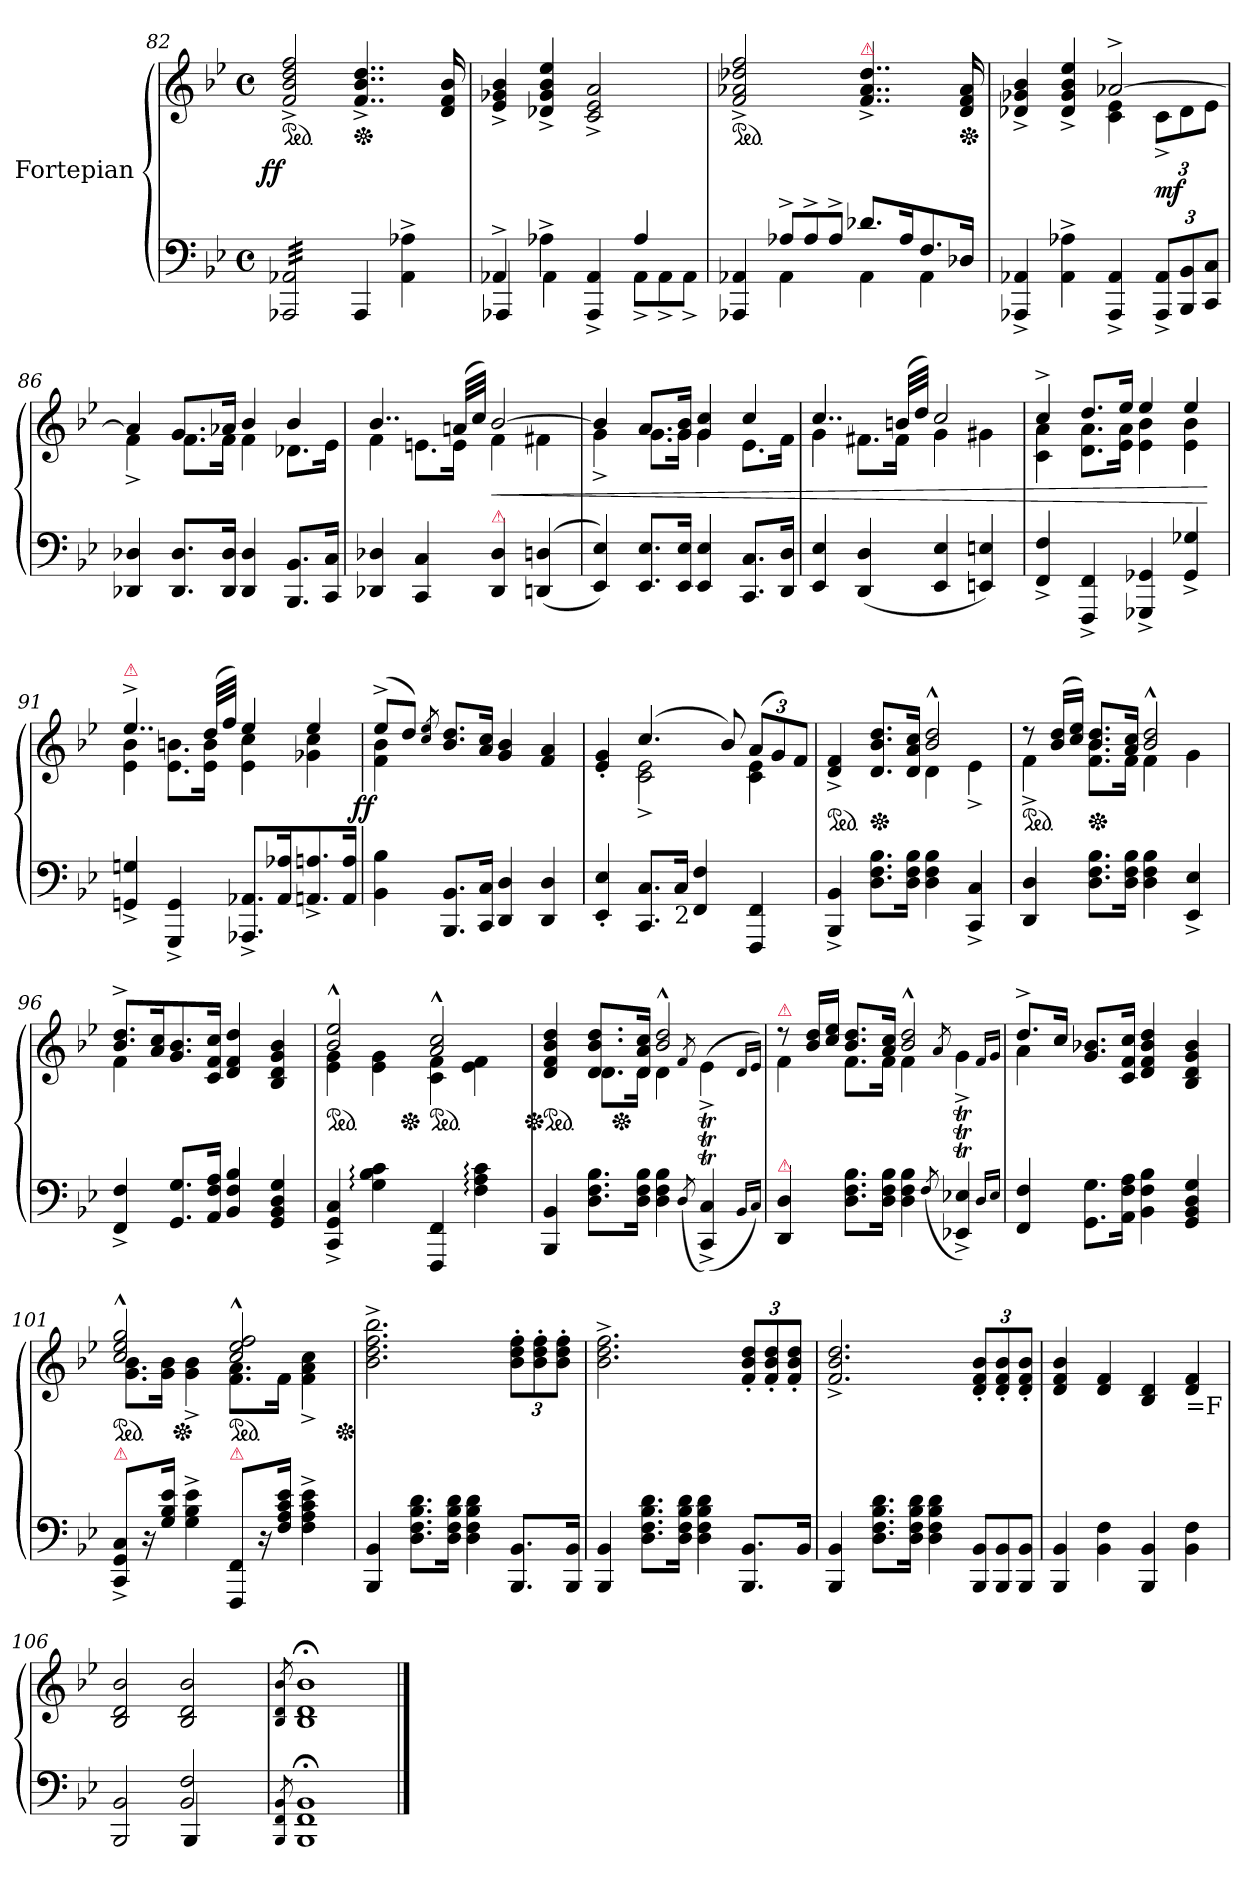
**kern	**kern	**dynam
*part1	*part1	*part1
*staff2	*staff1	*staff1/2
*I"Fortepian	*	*
*clefF4	*clefG2	*
*k[b-e-]	*k[b-e-]	*
*M4/4	*M4/4	*
*met(c)	*met(c)	*
=82	=82	=82
!	!	!LO:DY:rj
*	*ped	*
*tremolo	*	*
32AAA-X/ 32AA-X/LLL	2f^/ 2b-^/ 2dd^/ 2ff^/	ff
32AAA-X/ 32AA-X/	.	.
32AAA-X/ 32AA-X/	.	.
32AAA-X/ 32AA-X/	.	.
32AAA-X/ 32AA-X/	.	.
32AAA-X/ 32AA-X/	.	.
32AAA-X/ 32AA-X/	.	.
32AAA-X/ 32AA-X/	.	.
32AAA-X/ 32AA-X/	.	.
32AAA-X/ 32AA-X/	.	.
32AAA-X/ 32AA-X/	.	.
32AAA-X/ 32AA-X/	.	.
32AAA-X/ 32AA-X/	.	.
32AAA-X/ 32AA-X/	.	.
32AAA-X/ 32AA-X/	.	.
32AAA-X/ 32AA-X/JJJ	.	.
*Xtremolo	*	*
*	*Xped	*
4AAA-/	4..f^/ 4..b-^/ 4..dd^/	.
4AA-^\ 4A-X^\	.	.
.	16d/ 16f/ 16b-/	.
=83	=83	=83
*^	*	*
4AA-X^/	4AAA-X/	4e-^/ 4g-X^/ 4b-^/	.
4A-X^\	4AA-\	4d-X^/ 4g-^/ 4b-^/ 4ee-^/	.
4AAA-^/ 4AA-^/	4ryy	2c^/ 2e-^/ 2a^/	.
*	*Xtuplet	*	*
4A-/	12AA-^>\L	.	.
.	12AA-^>\	.	.
.	12AA-^>\J	.	.
=84	=84	=84	=84
*	*	*ped	*
4AAA-X/ 4AA-X/	4ryy	2f^/ 2a-X^/ 2dd-X^/ 2ff^/	.
12A-X^/L	4AA-\	.	.
12A-^/	.	.	.
12A-^/J	.	.	.
!	!	!LO:TX:a:color=crimson:t=⚠	!
8.d-X/L	4AA-\	4..f^/ 4..a-^/ 4..dd-^/	.
*	*	*Xped	*
16A-/K	.	.	.
8.F/	4AA-\	.	.
16D-X/Jk	.	16d/ 16f/ 16a-/	.
*v	*v	*	*
=85	=85	=85
*	*^	*
4AAA-X^/ 4AA-X^/	4d-X^/ 4g-X^/ 4b-^/	2ryy	.
4AA-^\ 4A-X^\	4d-^/ 4g-^/ 4b-^/ 4ee-^/	.	.
4AAA-^/ 4AA-^/	[2a-X^/	4c\ 4e-\	.
*tuplet	*	*	*
12AAA-^/ 12AA-^/L	.	12c^\L	mf
12BBB-/ 12BB-/	.	12d-\	.
12CC/ 12C/J	.	12e-\J	.
=86	=86	=86	=86
4DD-X/ 4D-X/	4a-/]	4f^\	.
8.DD-/ 8.D-/L	8.g/L	8.f\L	.
16DD-/ 16D-/Jk	16a-X/Jk	16f\Jk	.
4DD-/ 4D-/	4b-/	4f\	.
8.BBB-/ 8.BB-/L	4b-/	8.d-X\L	.
16CC/ 16C/Jk	.	16e-\Jk	.
=87	=87	=87	=87
4DD-X/ 4D-X/	4..b-/	4f\	.
4CC/ 4C/	.	8.en\L	.
.	(<32an/LLL	16e\Jk	.
.	32cc/JJJ)	.	.
!	!LO:TX:b:color=crimson:t=⚠	!	!
!	!	!	!LO:HP:b
4DD-/ 4D-/	[2b-/	4f\	<
(<(>4DDn/ 4Dn/	.	4f#X\	.
=88	=88	=88	=88
4EE-/ 4E-/))	4b-/]	4g^\	.
8.EE-/ 8.E-/L	8.a/L	8.g\L	.
16EE-/ 16E-/Jk	16g/ 16b-/Jk	16g\Jk	.
4EE-/ 4E-/	4g/ 4cc/	4g\	.
8.CC/ 8.C/L	4cc/	8.e-\L	.
16DD/ 16D/Jk	.	16f\Jk	.
=89	=89	=89	=89
4EE-/ 4E-/	4..cc/	4g\	.
(4DD/ 4D/	.	8.f#X\L	.
.	(<32bn/LLL	16f#\Jk	.
.	32dd/JJJ)	.	.
4EE-/ 4E-/	2cc/	4g\	.
4EEn/ 4En/)	.	4g#X\	.
=90	=90	=90	=90
4FF^/ 4F^/	4cc^/	4c\ 4a\	.
4FFF^/ 4FF^/	8.dd/L	8.d\ 8.a\L	.
.	16ee-/Jk	16e-\ 16a\Jk	.
4GGG-X^/ 4GG-X^/	4ee-/	4e-\ 4b-\	.
4GG-^/ 4G-X^/	4ee-/	4e-\ 4b-\	.
*	*v	*v	*
.	.	[
=91	=91	=91
*	*^	*
!	!LO:TX:a:color=crimson:t=⚠	!	!
4GGn^/ 4Gn^/	4..ee-^/	4e-\ 4b-\	.
4GGG^/ 4GG^/	.	8.e-\ 8.bn\L	.
.	(<32dd/LLL	16e-\ 16b\Jk	.
.	32ff/JJJ)	.	.
8.AAA-X^/ 8.AA-X^/L	4ee-/	4e-\ 4cc\	.
16AA-/ 16A-X/K	.	.	.
8.AAn^/ 8.An^/	4ee-/	4g-X\ 4cc\	.
16AA/ 16A/Jk	.	.	.
=92	=92	=92	=92
!	!	!	!LO:DY:rj
4BB-\ 4B-\	(8ee-^/L	4f\ 4b-\	ff
.	8dd/J)	.	.
.	8qcc/ 8qee-/	.	.
8.BBB-/ 8.BB-/L	8.b-/ 8.dd/L	2.ryy	.
16CC/ 16C/Jk	16a/ 16cc/Jk	.	.
4DD/ 4D/	4g/ 4b-/	.	.
4DD/ 4D/	4f/ 4a/	.	.
=93	=93	=93	=93
4EE-'/ 4E-'/	4e-'/ 4g'/	4ryy	.
8.CC/ 8.C/L	(4.cc/	2c^>\ 2e-^>\	.
!LO:TX:b:t=2	!	!	!
16C/Jk	.	.	.
4FF/ 4F/	.	.	.
.	8b-/)	.	.
4FFF/ 4FF/	(12a/L	4c\ 4e-\	.
.	12g/)	.	.
.	12f/J	.	.
=94	=94	=94	=94
*	*ped	*	*
4BBB-^/ 4BB-^/	4d^/ 4f^/	2ryy	.
*	*Xped	*	*
8.D\ 8.F\ 8.B-\L	8.d/ 8.b-/ 8.dd/L	.	.
16D\ 16F\ 16B-\Jk	16d/ 16a/ 16cc/Jk	.	.
4D\ 4F\ 4B-\	2b-^^/ 2dd^^/	4d\	.
4CC^/ 4C^/	.	4e-^>\	.
=95	=95	=95	=95
*	*ped	*	*
4DD/ 4D/	8r	4f^\	.
.	(<16b-/ 16dd/LL	.	.
.	16cc/ 16ee-/JJ)	.	.
*	*Xped	*	*
8.D\ 8.F\ 8.B-\L	8.b-/ 8.dd/L	8.f\ 8.b-\L	.
16D\ 16F\ 16B-\Jk	16a/ 16cc/Jk	16f\Jk	.
4D\ 4F\ 4B-\	2b-^^/ 2dd^^/	4f\	.
4EE-^/ 4E-^/	.	4g\	.
=96	=96	=96	=96
4FF^/ 4F^/	8.b-^/ 8.dd^/L	4f\	.
.	16a/ 16cc/K	.	.
8.GG/ 8.G/L	8.g/ 8.b-/	2.ryy	.
16AA/ 16F/ 16A/Jk	16c/ 16f/ 16cc/Jk	.	.
4BB-/ 4F/ 4B-/	4d/ 4f/ 4dd/	.	.
4GG/ 4BB-/ 4D/ 4G/	4B-/ 4d/ 4g/ 4b-/	.	.
=97	=97	=97	=97
*	*ped	*	*
*	*	*^	*
4CC^/ 4GG^/ 4C^/	2b-^^/ 2ee-^^/	4e-\ 4g\	4.ryy	.
4G:\ 4B-:\ 4c:\	.	4e-\ 4g\	.	.
*	*Xped	*	*	*
.	.	.	2ryy	.
*	*ped	*	*	*
4FFF/ 4FF/	2a^^/ 2cc^^/	4c\ 4f\	.	.
4F:\ 4A:\ 4c:\	.	4e-\ 4f\	.	.
.	.	.	8ryy	.
=98	=98	=98	=98	=98
*	*Xped	*	*	*
*	*ped	*	*	*
4BBB-/ 4BB-/	4d/ 4f/ 4b-/ 4dd/	4ryy	4ryy	.
8.D\ 8.F\ 8.B-\L	8.d/ 8.b-/ 8.dd/L	8.d\L	16.ryy	.
*	*Xped	*	*	*
.	.	.	2ryy	.
16D\ 16F\ 16B-\Jk	16d/ 16a/ 16cc/Jk	16d\Jk	.	.
4D\ 4F\ 4B-\	2b-^^/ 2dd^^/	4d\	.	.
(8qD/	.	8qf/	.	.
(4CCT^/ 4CT^/)	.	(<4e-T^>\	.	.
.	.	.	8ryy	.
.	.	.	32ryy	.
16qqBB-/LL	.	16qqd/LL	.	.
16qqC/JJ)	.	16qqe-/JJ)	.	.
=99	=99	=99	=99	=99
!	!LO:TX:a:color=crimson:t=⚠	!	!	!
!LO:TX:a:color=crimson:t=⚠	!	!	!	!
*	*	*v	*v	*
4DDTTT/ 4DTTT/	8r	4fTTT\	.
.	16b-/ 16dd/LL	.	.
.	16cc/ 16ee-/JJ	.	.
8.D\ 8.F\ 8.B-\L	8.b-/ 8.dd/L	8.f\L	.
16D\ 16F\ 16B-\Jk	16a/ 16cc/Jk	16f\Jk	.
4D\ 4F\ 4B-\	2b-^^/ 2dd^^/	4f\	.
(8qF/	.	8qa/	.
4EE-T^/ 4E-T^/)	.	4gT^>\	.
16qqD/LL	.	16qqf/LL	.
16qqE-/JJ	.	16qqg/JJ	.
=100	=100	=100	=100
4FFTTT/ 4FTTT/	8.dd^/L	4aTTT\	.
.	16cc/Jk	.	.
8.GG\ 8.G\L	8.g/ 8.b-/L	2.ryy	.
16AA\ 16F\ 16A\Jk	16c/ 16f/ 16cc/Jk	.	.
4BB-\ 4F\ 4B-\	4d/ 4f/ 4b-/ 4dd/	.	.
4GG/ 4BB-/ 4D/ 4G/	4B-/ 4d/ 4g/ 4b-/	.	.
=101	=101	=101	=101
!LO:TX:a:color=crimson:t=⚠	!	!	!
*	*ped	*	*
*	*	*^	*
8CC^/ 8GG^/ 8C^/L	2cc^^/ 2ee-^^/ 2gg^^/	8.g\ 8.b-\L	8..ryy	.
16r	.	.	.	.
16G\ 16B-\ 16e-\Jk	.	16g\ 16b-\Jk	.	.
*	*Xped	*	*	*
.	.	.	2ryy	.
4G^\ 4B-^\ 4e-^\	.	4g^>\ 4b-^>\	.	.
!LO:TX:a:color=crimson:t=⚠	!	!	!	!
*	*ped	*	*	*
8FFF/ 8FF/L	2cc^^/ 2ee-^^/ 2ff^^/	8.f\ 8.a\L	.	.
16r	.	.	.	.
16F\ 16A\ 16c\ 16e-\Jk	.	16f\Jk	.	.
.	.	.	4ryy	.
4F^\ 4A^\ 4c^\ 4e-^\	.	4f^>\ 4a^>\ 4cc^>\	.	.
.	.	.	32ryy	.
*	*Xped	*	*	*
=102	=102	=102	=102	=102
!	!LO:TX:b:t=E=	!	!	!
*	*v	*v	*v	*
4BBB-/ 4BB-/	2.b-^\ 2.dd^\ 2.ff^\ 2.bb-^\	.
8.D\ 8.F\ 8.B-\ 8.d\L	.	.
16D\ 16F\ 16B-\ 16d\Jk	.	.
4D\ 4F\ 4B-\ 4d\	.	.
8.BBB-/ 8.BB-/L	12b-'\ 12dd'\ 12ff'\L	.
.	12b-'\ 12dd'\ 12ff'\	.
.	12b-'\ 12dd'\ 12ff'\J	.
16BBB-/ 16BB-/Jk	.	.
=103	=103	=103
4BBB-/ 4BB-/	2.b-^\ 2.dd^\ 2.ff^\	.
8.D\ 8.F\ 8.B-\ 8.d\L	.	.
16D\ 16F\ 16B-\ 16d\Jk	.	.
4D\ 4F\ 4B-\ 4d\	.	.
8.BBB-/ 8.BB-/L	12f'/ 12b-'/ 12dd'/L	.
.	12f'/ 12b-'/ 12dd'/	.
.	12f'/ 12b-'/ 12dd'/J	.
16BB-/Jk	.	.
=104	=104	=104
4BBB-/ 4BB-/	2.f^/ 2.b-^/ 2.dd^/	.
8.D\ 8.F\ 8.B-\ 8.d\L	.	.
16D\ 16F\ 16B-\ 16d\Jk	.	.
4D\ 4F\ 4B-\ 4d\	.	.
*Xtuplet	*	*
12BBB-/ 12BB-/L	12d'/ 12f'/ 12b-'/L	.
12BBB-/ 12BB-/	12d'/ 12f'/ 12b-'/	.
12BBB-/ 12BB-/J	12d'/ 12f'/ 12b-'/J	.
=105	=105	=105
4BBB-/ 4BB-/	4d/ 4f/ 4b-/	.
4BB-\ 4F\	4d/ 4f/	.
4BBB-/ 4BB-/	4B-/ 4d/	.
!	!LO:TX:b:t==F	!
4BB-\ 4F\	4d/ 4f/	.
=106	=106	=106
*^	*	*
2BBB-/ 2BB-/	2ryy	2B-/ 2d/ 2b-/	.
2BB-/ 2F/	4BBB-/	2B-/ 2d/ 2b-/	.
.	4ryy	.	.
*v	*v	*	*
=107	=107	=107
8qBBB-/ 8qFF/ 8qBB-/	8qB-/ 8qd/ 8qb-/	.
1BBB-;</ 1FF;</ 1BB-;</	1B-;</ 1d;</ 1b-;</	.
==	==	==
*-	*-	*-
